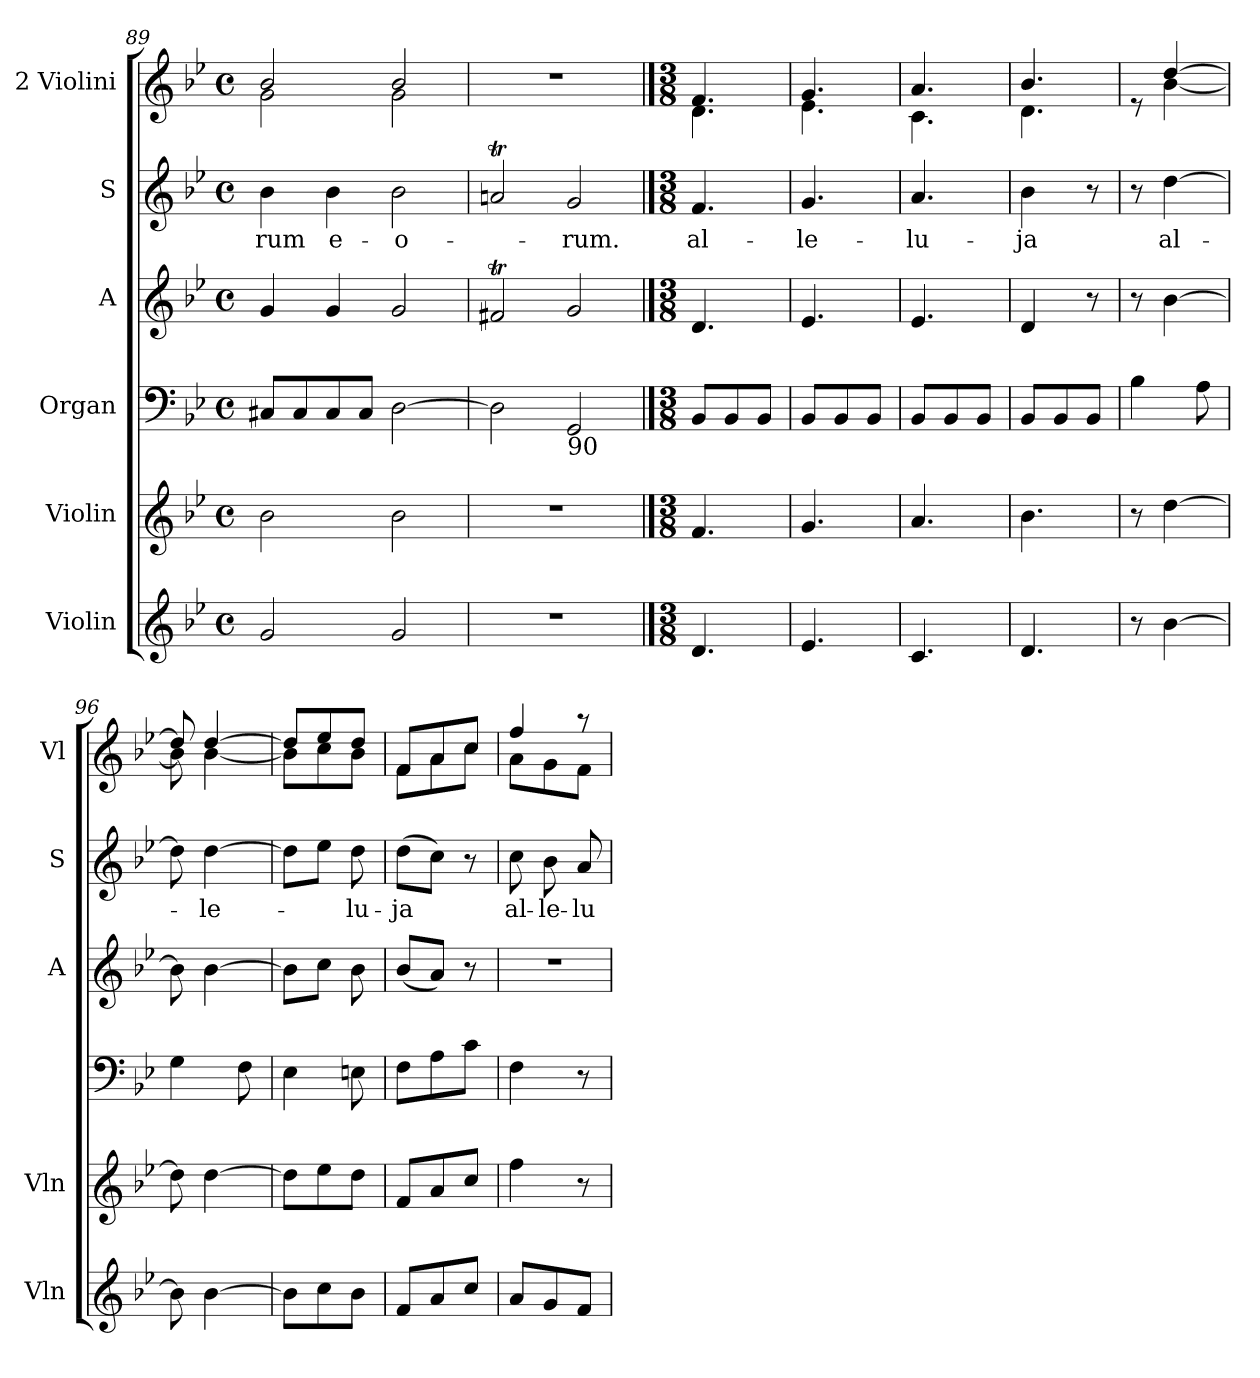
**kern	**kern	**kern	**kern	**kern	**text	**kern
*part6	*part5	*part4	*part3	*part2	*part2	*part1
*staff6	*staff5	*staff4	*staff3	*staff2	*staff2	*staff1
*I"Violin	*I"Violin	*I"Organ	*I"A	*I"S	*	*I"2 Violini
*I'Vln	*I'Vln	*	*I'A	*I'S	*	*I'Vl
*clefG2	*clefG2	*clefF4	*clefG2	*clefG2	*	*clefG2
*k[b-e-]	*k[b-e-]	*k[b-e-]	*k[b-e-]	*k[b-e-]	*	*k[b-e-]
*M4/4	*M4/4	*M4/4	*M4/4	*M4/4	*	*M4/4
*met(c)	*met(c)	*met(c)	*met(c)	*met(c)	*	*met(c)
=89	=89	=89	=89	=89	=89	=89
!	!	!	!	!	!LO:LY:b	!
*	*	*	*	*	*	*^
2g/	2b-\	8C#X/L	4g/	4b-\	-rum	2b-/	2g\
.	.	8C#/	.	.	.	.	.
!	!	!	!	!	!LO:LY:b	!	!
.	.	8C#/	4g/	4b-\	e-	.	.
.	.	8C#/J	.	.	.	.	.
!	!	!	!	!	!LO:LY:b	!	!
2g/	2b-\	[2D\	2g/	2b-\	-o-	2b-/	2g\
*	*	*	*	*	*	*v	*v
=90	=90	=90	=90	=90	=90	=90
1r	1r	2D\]	2f#Xt/	2ant/	.	1r
!	!	!LO:TX:b:t=90	!	!	!	!
!	!	!	!	!	!LO:LY:b	!
.	.	2GG/	2g/	2g/	-rum.	.
!!LO:LB:g=z
==91	==91	==91	==91	==91	==91	==91
*M3/8	*M3/8	*M3/8	*M3/8	*M3/8	*	*M3/8
!	!	!	!	!	!LO:LY:b	!
*	*	*	*	*	*	*^
4.d/	4.f/	8BB-/L	4.d/	4.f/	al-	4.f/	4.d\
.	.	8BB-/	.	.	.	.	.
.	.	8BB-/J	.	.	.	.	.
=92	=92	=92	=92	=92	=92	=92	=92
!	!	!	!	!	!LO:LY:b	!	!
4.e-/	4.g/	8BB-/L	4.e-/	4.g/	-le-	4.g/	4.e-\
.	.	8BB-/	.	.	.	.	.
.	.	8BB-/J	.	.	.	.	.
=93	=93	=93	=93	=93	=93	=93	=93
!	!	!	!	!	!LO:LY:b	!	!
4.c/	4.a/	8BB-/L	4.e-/	4.a/	-lu-	4.a/	4.c\
.	.	8BB-/	.	.	.	.	.
.	.	8BB-/J	.	.	.	.	.
=94	=94	=94	=94	=94	=94	=94	=94
!	!	!	!	!	!LO:LY:b	!	!
4.d/	4.b-\	8BB-/L	4d/	4b-\	-ja	4.b-/	4.d\
.	.	8BB-/	.	.	.	.	.
.	.	8BB-/J	8r	8r	.	.	.
=95	=95	=95	=95	=95	=95	=95	=95
8r	8r	4B-\	8r	8r	.	8re	8ryy
!	!	!	!	!	!LO:LY:b	!	!
[4b-\	[4dd\	.	[4b-\	[4dd\	al-	[4dd/	[4b-\
.	.	8A\	.	.	.	.	.
=96	=96	=96	=96	=96	=96	=96	=96
8b-\]	8dd\]	4G\	8b-\]	8dd\]	.	8dd/]	8b-\]
!	!	!	!	!	!LO:LY:b	!	!
[4b-\	[4dd\	.	[4b-\	[4dd\	-le-	[4dd/	[4b-\
.	.	8F\	.	.	.	.	.
=97	=97	=97	=97	=97	=97	=97	=97
8b-\L]	8dd\L]	4E-\	8b-\L]	8dd\L]	.	8dd/L]	8b-\L]
8cc\	8ee-\	.	8cc\J	8ee-\J	.	8ee-/	8cc\
!	!	!	!	!	!LO:LY:b	!	!
8b-\J	8dd\J	8En\	8b-\	8dd\	-lu-	8dd/J	8b-\J
=98	=98	=98	=98	=98	=98	=98	=98
!	!	!	!	!	!LO:LY:b	!	!
8f/L	8f/L	8F\L	(<8b-/L	(>8dd\L	-ja	8f/L	8f\L
8a/	8a/	8A\	8a/J)	8cc\J)	.	8a/	8a\
8cc/J	8cc/J	8c\J	8r	8r	.	8cc/J	8cc\J
=99	=99	=99	=99	=99	=99	=99	=99
!	!	!	!	!	!LO:LY:b	!	!
8a/L	4ff\	4F\	4.r	8cc\	al-	4ff/	8a\L
!	!	!	!	!	!LO:LY:b	!	!
8g/	.	.	.	8b-\	-le-	.	8g\
!	!	!	!	!	!LO:LY:b	!	!
8f/J	8r	8r	.	8a/	-lu-	8r	8f\J
*	*	*	*	*	*	*v	*v
=	=	=	=	=	=	=
*-	*-	*-	*-	*-	*-	*-
